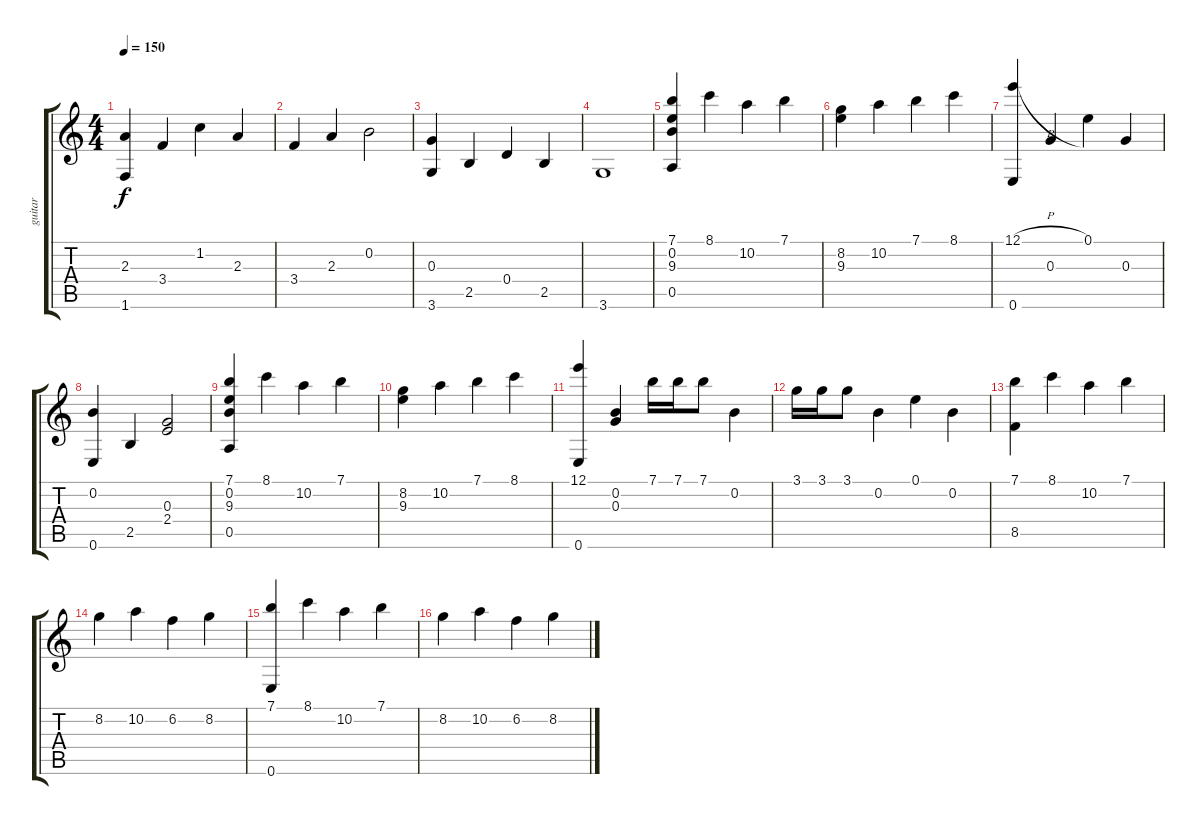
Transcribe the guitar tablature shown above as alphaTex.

\track ("guitar" "guitar") {instrument acousticguitarsteel}
\staff {score tabs}
\tuning (E4 B3 G3 D3 A2 E2) {hide}
\ts (4 4)
\tempo 150
\clef g2
\ks c
(2.3 1.6).4{dy f} 3.4.4 1.2.4 2.3.4 |
3.4.4 2.3.4 0.2.2 |
(0.3 3.6).4 2.5.4 0.4.4 2.5.4 |
3.6.1 |
(7.1 0.2 9.3 0.5).4 8.1.4 10.2.4 7.1.4 |
(8.2 9.3).4 10.2.4 7.1.4 8.1.4 |
(12.1{h} 0.6).4 0.3.4 0.1.4 0.3.4 |
(0.2 0.6).4 2.5.4 (0.3 2.4).2 |
(7.1 0.2 9.3 0.5).4 8.1.4 10.2.4 7.1.4 |
(8.2 9.3).4 10.2.4 7.1.4 8.1.4 |
(12.1 0.6).4 (0.2 0.3).4 7.1.16 7.1.16 7.1.8 0.2.4 |
3.1.16 3.1.16 3.1.8 0.2.4 0.1.4 0.2.4 |
(7.1 8.5).4 8.1.4 10.2.4 7.1.4 |
8.2.4 10.2.4 6.2.4 8.2.4 |
(7.1 0.6).4 8.1.4 10.2.4 7.1.4 |
8.2.4 10.2.4 6.2.4 8.2.4
